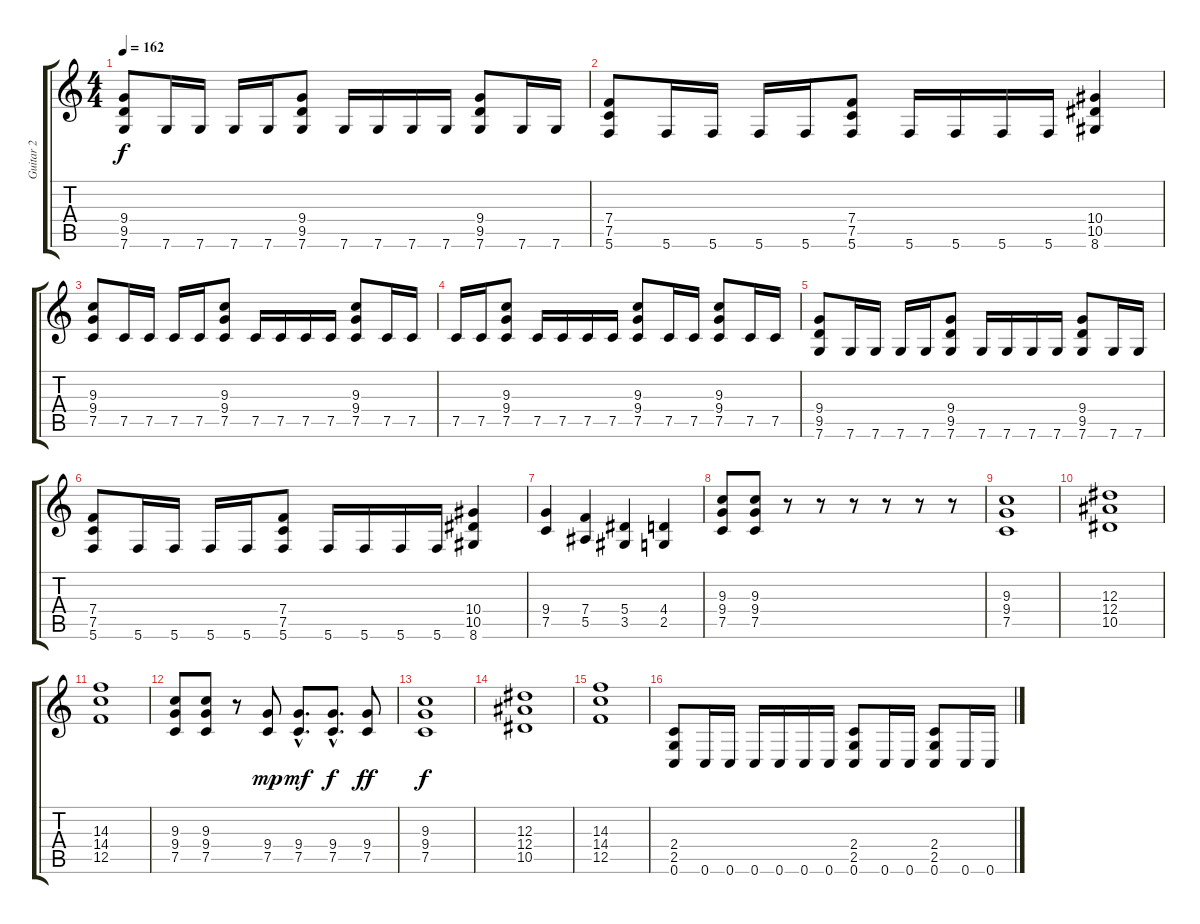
\track ("Guitar 2" "Guitar 2") {instrument distortionguitar}
\staff {score tabs}
\tuning (C4 G3 Eb3 Bb2 F2 C2) {hide}
\ts (4 4)
\tempo 162
\clef g2
\ks c
(9.4 9.5 7.6).8{dy f} 7.6.16 7.6.16 7.6.16 7.6.16 (9.4 9.5 7.6).8 7.6.16 7.6.16 7.6.16 7.6.16 (9.4 9.5 7.6).8 7.6.16 7.6.16 |
(7.4 7.5 5.6).8 5.6.16 5.6.16 5.6.16 5.6.16 (7.4 7.5 5.6).8 5.6.16 5.6.16 5.6.16 5.6.16 (10.4 10.5 8.6).4 |
(9.3 9.4 7.5).8 7.5.16 7.5.16 7.5.16 7.5.16 (9.3 9.4 7.5).8 7.5.16 7.5.16 7.5.16 7.5.16 (9.3 9.4 7.5).8 7.5.16 7.5.16 |
7.5.16 7.5.16 (9.3 9.4 7.5).8 7.5.16 7.5.16 7.5.16 7.5.16 (9.3 9.4 7.5).8 7.5.16 7.5.16 (9.3 9.4 7.5).8 7.5.16 7.5.16 |
(9.4 9.5 7.6).8 7.6.16 7.6.16 7.6.16 7.6.16 (9.4 9.5 7.6).8 7.6.16 7.6.16 7.6.16 7.6.16 (9.4 9.5 7.6).8 7.6.16 7.6.16 |
(7.4 7.5 5.6).8 5.6.16 5.6.16 5.6.16 5.6.16 (7.4 7.5 5.6).8 5.6.16 5.6.16 5.6.16 5.6.16 (10.4 10.5 8.6).4 |
(9.4 7.5).4 (7.4 5.5).4 (5.4 3.5).4 (4.4 2.5).4 |
(9.3 9.4 7.5).8 (9.3 9.4 7.5).8 r.8 r.8 r.8 r.8 r.8 r.8 |
(9.3 9.4 7.5).1 |
(12.3 12.4 10.5).1 |
(14.3 14.4 12.5).1 |
(9.3 9.4 7.5).8 (9.3 9.4 7.5).8 r.8 (9.4 7.5).8{dy mp} (9.4{hac} 7.5{hac}).8{d dy mf} (9.4{hac} 7.5{hac}).8{d dy f} (9.4 7.5).8{dy ff} |
(9.3 9.4 7.5).1{dy f} |
(12.3 12.4 10.5).1 |
(14.3 14.4 12.5).1 |
(2.4 2.5 0.6).8 0.6.16 0.6.16 0.6.16 0.6.16 0.6.16 0.6.16 (2.4 2.5 0.6).8 0.6.16 0.6.16 (2.4 2.5 0.6).8 0.6.16 0.6.16
